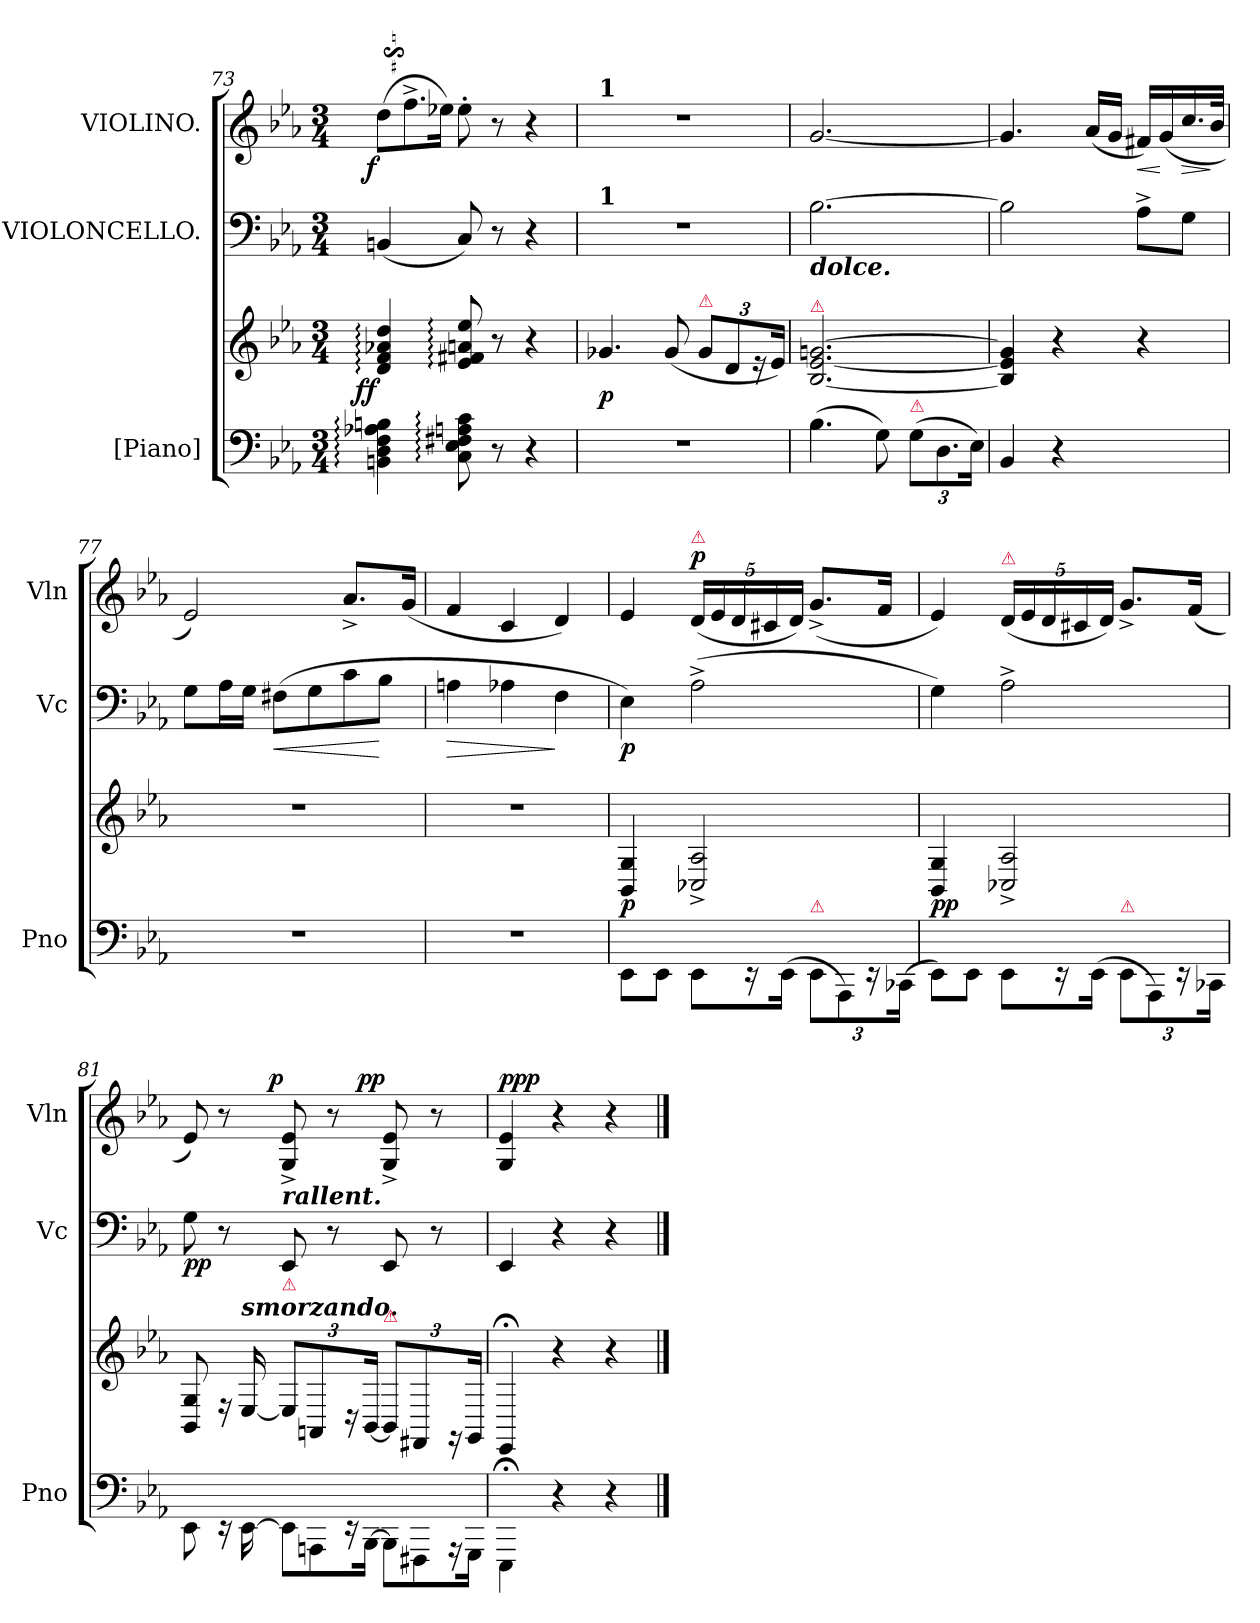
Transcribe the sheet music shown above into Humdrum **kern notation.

**kern	**kern	**dynam	**kern	**dynam	**kern	**dynam
*part3	*part3	*part3	*part2	*part2	*part1	*part1
*staff4	*staff3	*staff3/4	*staff2	*staff2	*staff1	*staff1
*I"[Piano]	*	*	*I"VIOLONCELLO.	*	*I"VIOLINO.	*
*I'Pno	*	*	*I'Vc	*	*I'Vln	*
*clefF4	*clefG2	*	*clefF4	*	*clefG2	*
*k[b-e-a-]	*k[b-e-a-]	*	*k[b-e-a-]	*	*k[b-e-a-]	*
*c:	*c:	*	*c:	*	*c:	*
*M3/4	*M3/4	*	*M3/4	*	*M3/4	*
*	*	*	*	*	*Xtuplet	*
=73	=73	=73	=73	=73	=73	=73
!	!	!LO:DY:rj	!	!	!	!LO:DY:rj
4BBn: 4D: 4F: 4A-X: 4Bn:	4d: 4f: 4a-X: 4dd:	ff	(<4BBn	.	(12dd$sSL	f
.	.	.	.	.	12.ff^<	.
.	.	.	.	.	24ee-Jk)	.
8C: 8E-: 8F#X: 8An: 8c:	8e-: 8f#X: 8an: 8ee-:	.	8C)	.	8ee-'>	.
8r	8r	.	8r	.	8r	.
4r	4r	.	4r	.	4r	.
=74	=74	=74	=74	=74	=74	=74
!	!	!	!	!	!LO:TX:a:B:t=1	!
!	!	!	!LO:TX:a:B:t=1	!	!	!
2.rF	4.g-X	p	2.rF	.	2.rdd	.
.	(8g-	.	.	.	.	.
!	!LO:TX:a:color=crimson:t=⚠	!	!	!	!	!
.	12g-L	.	.	.	.	.
.	12d	.	.	.	.	.
.	24re	.	.	.	.	.
.	24e-Jk)	.	.	.	.	.
=75	=75	=75	=75	=75	=75	=75
!	!	!	!LO:TX:b:Bi:t=dolce.	!	!	!
!	!LO:TX:a:color=crimson:t=⚠	!	!	!	!	!
(4.B-	[2.B- [2.e- [2.gn	.	[2.B-	.	[2.g	.
8G)	.	.	.	.	.	.
!LO:TX:a:color=crimson:t=⚠	!	!	!	!	!	!
(12GL	.	.	.	.	.	.
12.D	.	.	.	.	.	.
24E-Jk)	.	.	.	.	.	.
=76	=76	=76	=76	=76	=76	=76
4BB-	4B-] 4e-] 4g]	.	2B-]	.	4.g]	.
4r	4r	.	.	.	.	.
.	.	.	.	.	(<16a-LL	.
.	.	.	.	.	16gJJ	.
!	!	!	!	!	!	!LO:HP:b
4ryy	4r	.	8A-^<L	.	16f#XLL)	<
.	.	.	.	.	(<16g	[
!	!	!	!	!	!	!LO:HP:b
.	.	.	8GJ	.	16.cc	>
.	.	.	.	.	32b-JJk	]
=77	=77	=77	=77	=77	=77	=77
2.rF	2.rdd	.	8GL	.	2e-)	.
.	.	.	16A-L	.	.	.
.	.	.	16GJJ	.	.	.
!	!	!	!	!LO:HP:b	!	!
.	.	.	(>8F#XL	<	.	.
.	.	.	8G	.	.	.
.	.	.	8c	.	8.a-^<L	.
.	.	.	8B-J	[	.	.
.	.	.	.	.	(<16gJk	.
=78	=78	=78	=78	=78	=78	=78
!	!	!	!	!LO:HP:b	!	!
2.rF	2.rdd	.	4An	>	4f	.
.	.	.	4A-X	.	4c	.
.	.	.	4F	]	4d)	.
=79	=79	=79	=79	=79	=79	=79
8EE-\L	4BB-/ 4G/	p	4E-)	p	4e-	.
8EE-\J	.	.	.	.	.	.
*	*	*	*	*	*tuplet	*
!	!	!	!	!	!LO:TX:a:color=crimson:t=⚠	!
!	!	!	!	!	!	!LO:DY:a
8EE-\L	2C-X^>/ 2A-^>/	.	(>2A-^<	.	(<20dLL	p
.	.	.	.	.	20e-	.
.	.	.	.	.	20d	.
16rEE	.	.	.	.	.	.
.	.	.	.	.	20c#X	.
(>16EE-\Jk	.	.	.	.	.	.
.	.	.	.	.	20dJJ)	.
!LO:TX:a:color=crimson:t=⚠	!	!	!	!	!	!
12EE-\L	.	.	.	.	(<8.g^<L	.
12AAA-\)	.	.	.	.	.	.
24rEE	.	.	.	.	.	.
.	.	.	.	.	16fJk	.
(>24CC-X\Jk	.	.	.	.	.	.
=80	=80	=80	=80	=80	=80	=80
8EE-\L)	4BB-/ 4G/	pp	4G)	.	4e-)	.
8EE-\J	.	.	.	.	.	.
!	!	!	!	!	!LO:TX:a:color=crimson:t=⚠	!
8EE-\L	2C-X^>/ 2A-^>/	.	2A-^<	.	(<20dLL	.
.	.	.	.	.	20e-	.
.	.	.	.	.	20d	.
16rEE	.	.	.	.	.	.
.	.	.	.	.	20c#X	.
(16EE-\Jk	.	.	.	.	.	.
.	.	.	.	.	20dJJ)	.
!LO:TX:a:color=crimson:t=⚠	!	!	!	!	!	!
12EE-\L	.	.	.	.	8.g^<L	.
12AAA-\)	.	.	.	.	.	.
24rEE	.	.	.	.	.	.
.	.	.	.	.	(<16fJk	.
24CC-X\Jk	.	.	.	.	.	.
=81	=81	=81	=81	=81	=81	=81
8EE-\	8BB-/ 8G/	.	8G	pp	8e-)	.
16rEE	16rF	.	8r	.	8r	.
!	!LO:TX:a:Bi:t=smorzando.	!	!	!	!	!
[16EE-\	[16E-/	.	.	.	.	.
*Xtuplet	*	*	*	*	*	*
!	!	!	!LO:TX:a:Bi:t=rallent.	!	!	!
!	!LO:TX:a:color=crimson:t=⚠	!	!	!	!	!
!	!	!	!	!	!	!LO:DY:a:rj
12EE-\L]	12E-/L]	.	8EE-	.	8G^> 8e-^>	p
12AAAn\	12AAn/	.	.	.	.	.
.	.	.	8r	.	8r	.
24rEE	24rD	.	.	.	.	.
[24BBB-\Jk	[24BB-/Jk	.	.	.	.	.
!	!LO:TX:a:color=crimson:t=⚠	!	!	!	!	!
!	!	!	!	!	!	!LO:DY:a:rj
12BBB-\L]	12BB-/L]	.	8EE-	.	8G^> 8e-^>	pp
12FFF#X	12FF#X	.	.	.	.	.
.	.	.	8r	.	8r	.
24rAAA	24rGG	.	.	.	.	.
24GGG\Jk	24GG/Jk	.	.	.	.	.
=82	=82	=82	=82	=82	=82	=82
!	!	!	!	!	!	!LO:DY:a
4EEE-;\	4EE-;</	.	4EE-	.	4G 4e-	ppp
4r	4r	.	4r	.	4r	.
4r	4r	.	4r	.	4r	.
==	==	==	==	==	==	==
*-	*-	*-	*-	*-	*-	*-
